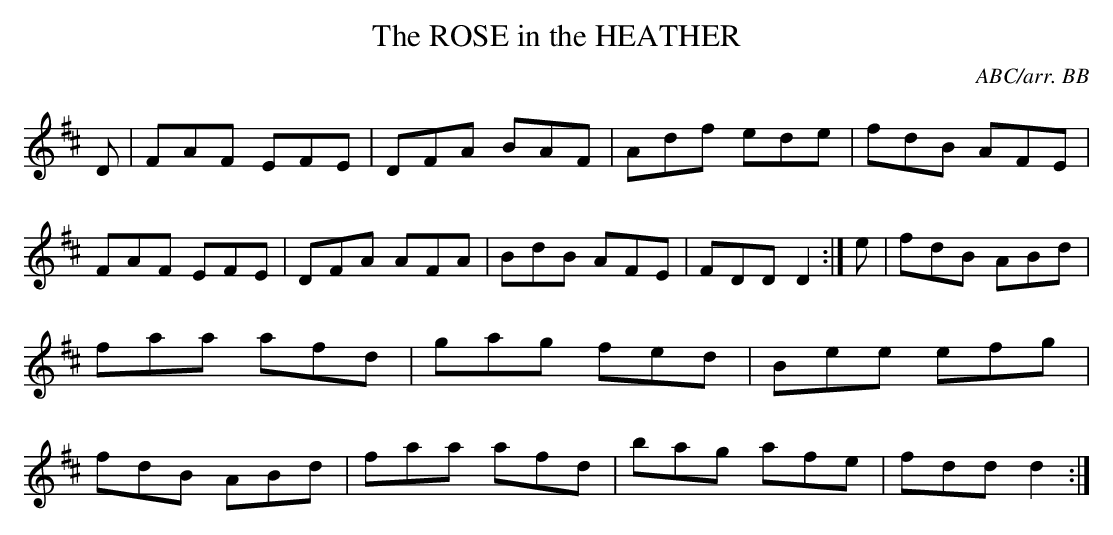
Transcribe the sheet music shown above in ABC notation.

X:1
T:ROSE in the HEATHER, The\
C:ABC/arr. BB\
M:6/8\
K:D\
D|FAF EFE|DFA BAF|Adf ede|fdB AFE|\
FAF EFE|DFA AFA|BdB AFE|FDD D2 :|\
e|fdB ABd|faa afd|gag fed|Bee efg|\
fdB ABd|faa afd|bag afe|fdd d2 :|\
\
\
